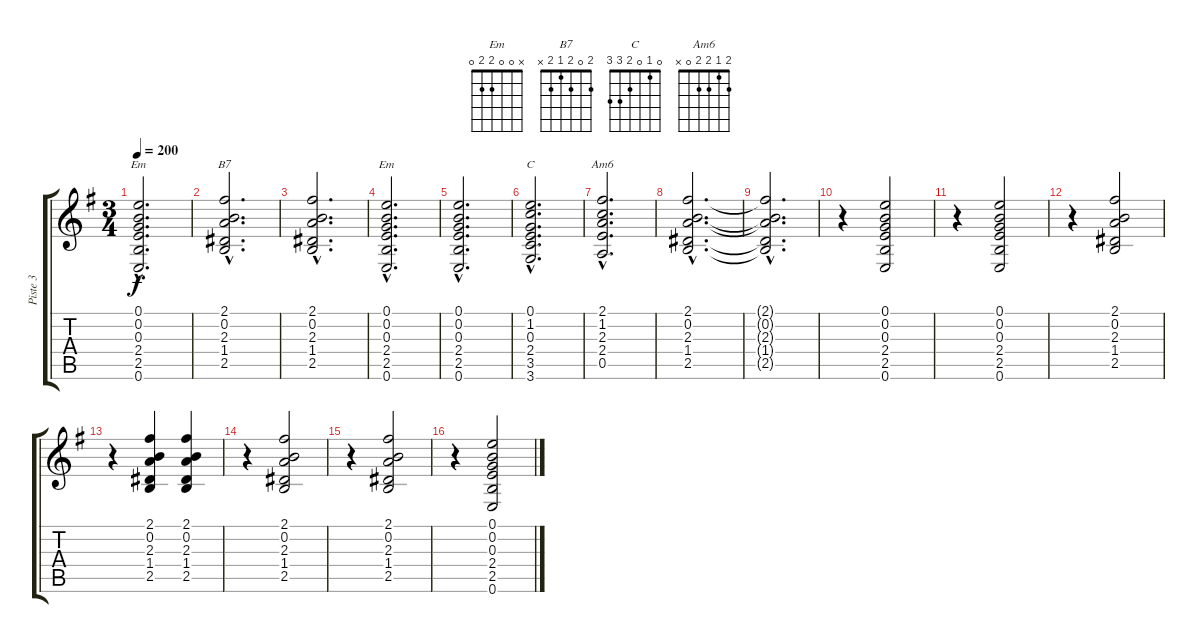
\track ("Piste 3" "Piste 3") {instrument acousticguitarnylon}
\staff {score tabs}
\tuning (E4 B3 G3 D3 A2 E2) {hide}
\chord ("Em" 0 0 0 2 2 0)
\chord ("B7" 2 0 2 1 2 x)
\chord ("Em" x 0 0 2 2 0)
\chord ("C" 0 1 0 2 3 3)
\chord ("Am6" 2 1 2 2 0 x)
\ts (3 4)
\tempo 200
\clef g2
\ks g
(0.1{hac} 0.2{hac} 0.3{hac} 2.4{hac} 2.5{hac} 0.6{hac}).2{d ch "Em" dy f} |
(2.1{hac} 0.2{hac} 2.3{hac} 1.4{hac} 2.5{hac}).2{d ch "B7"} |
(2.1{hac} 0.2{hac} 2.3{hac} 1.4{hac} 2.5{hac}).2{d} |
(0.1{hac} 0.2{hac} 0.3{hac} 2.4{hac} 2.5{hac} 0.6{hac}).2{d ch "Em"} |
(0.1{hac} 0.2{hac} 0.3{hac} 2.4{hac} 2.5{hac} 0.6{hac}).2{d} |
(0.1{hac} 1.2{hac} 0.3{hac} 2.4{hac} 3.5{hac} 3.6{hac}).2{d ch "C"} |
(2.1{hac} 1.2{hac} 2.3{hac} 2.4{hac} 0.5{hac}).2{d ch "Am6"} |
(2.1{hac} 0.2{hac} 2.3{hac} 1.4{hac} 2.5{hac}).2{d} |
(2.1{hac t} 0.2{hac t} 2.3{hac t} 1.4{hac t} 2.5{hac t}).2{d} |
r.4 (0.1 0.2 0.3 2.4 2.5 0.6).2 |
r.4 (0.1 0.2 0.3 2.4 2.5 0.6).2 |
r.4 (2.1 0.2 2.3 1.4 2.5).2 |
r.4 (2.1 0.2 2.3 1.4 2.5).4 (2.1 0.2 2.3 1.4 2.5).4 |
r.4 (2.1 0.2 2.3 1.4 2.5).2 |
r.4 (2.1 0.2 2.3 1.4 2.5).2 |
r.4 (0.1 0.2 0.3 2.4 2.5 0.6).2
